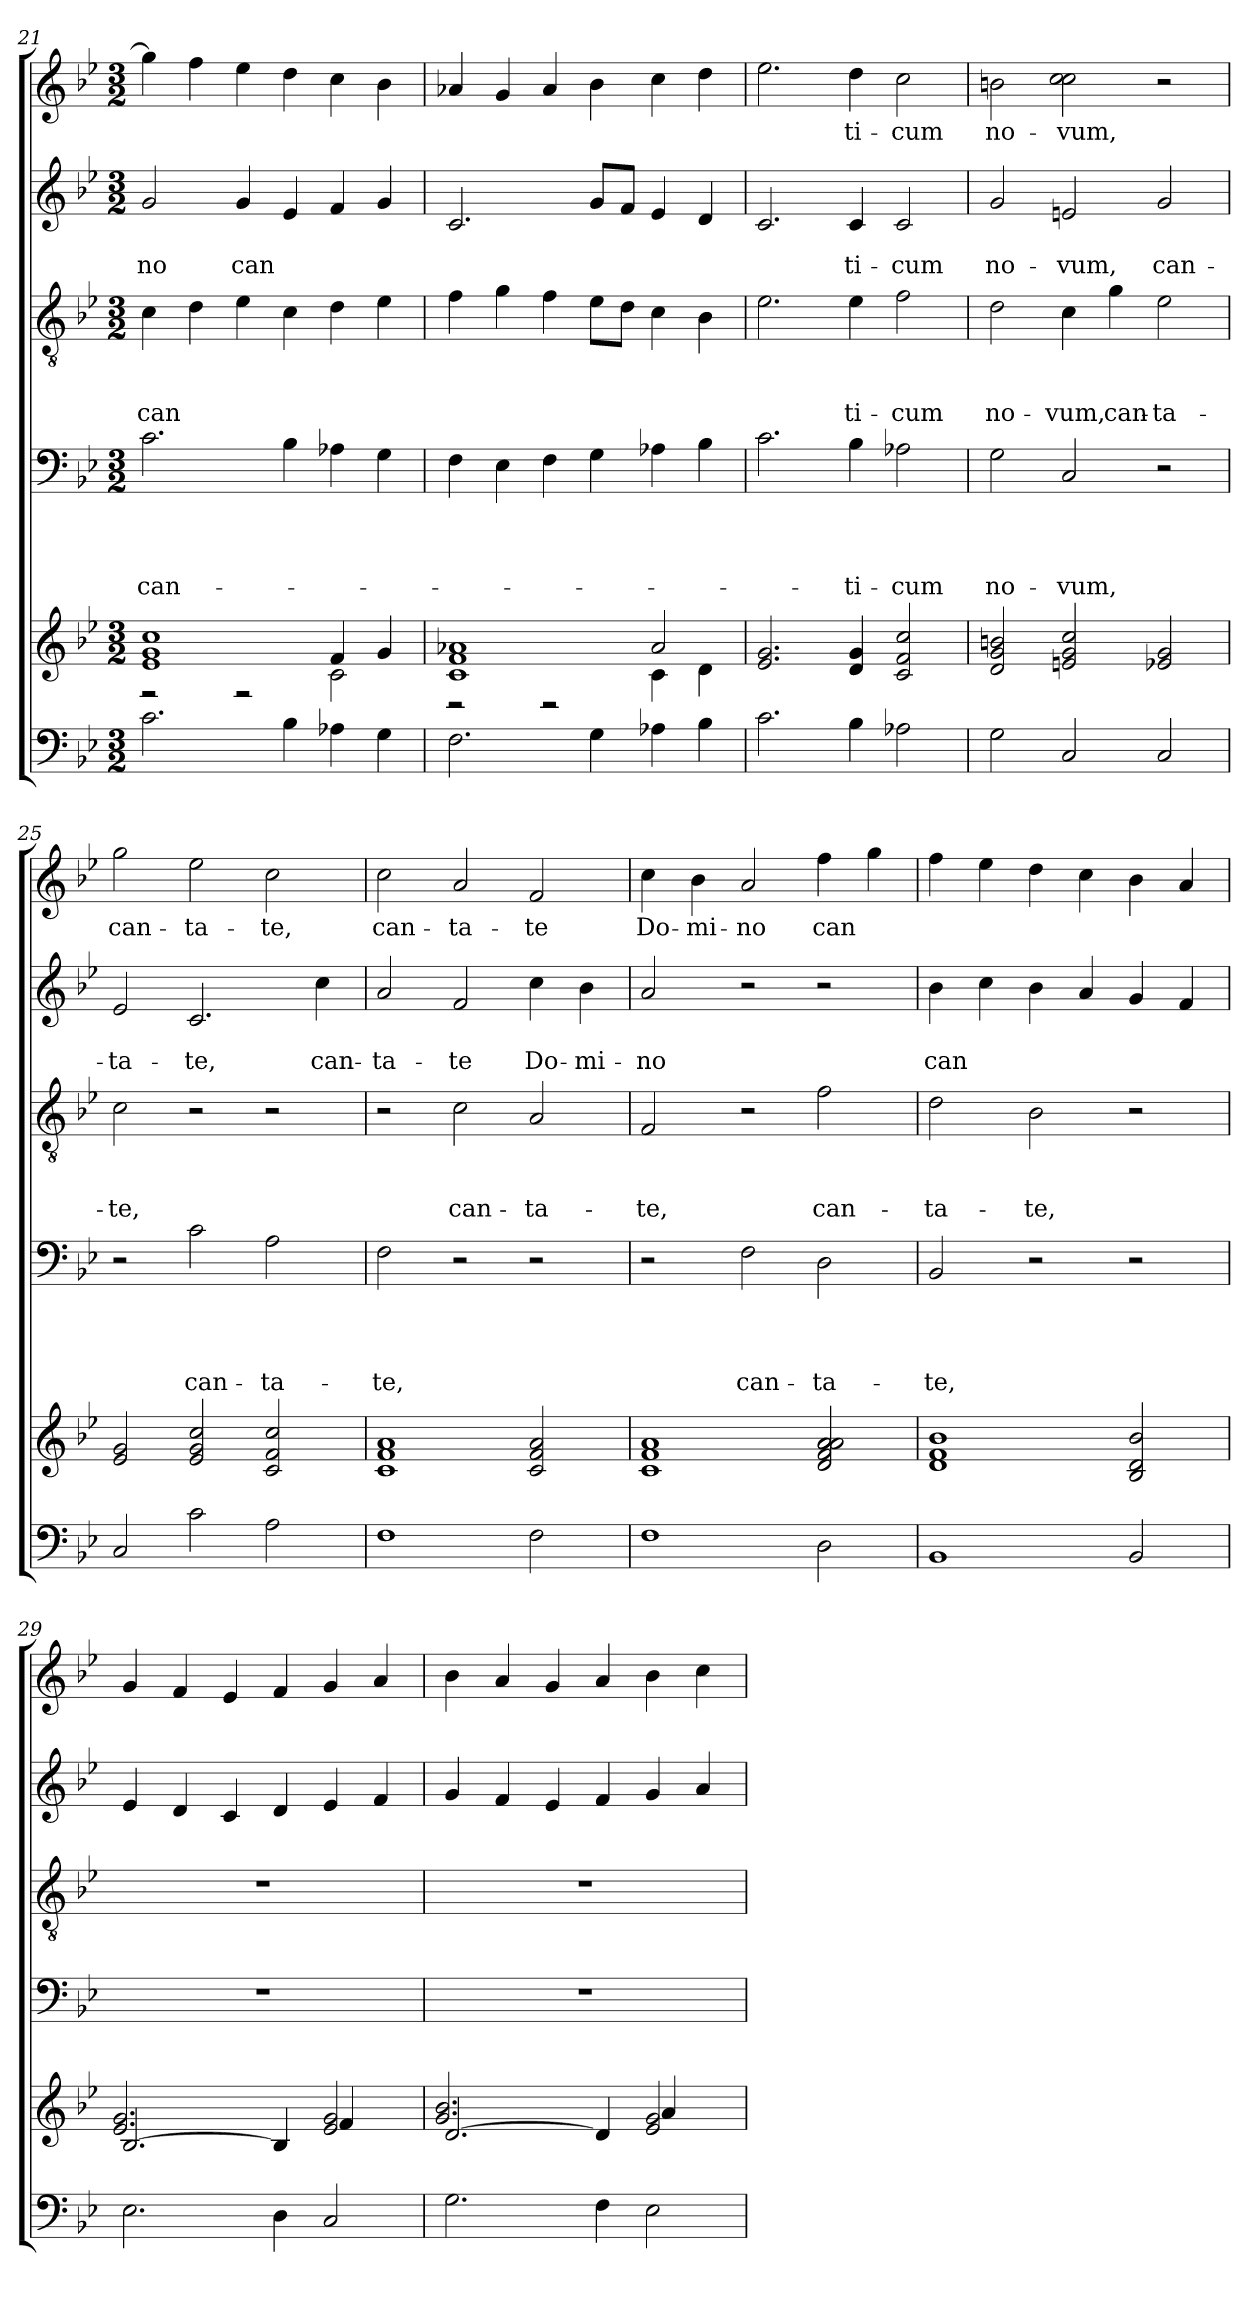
**kern	**kern	**kern	**text	**text	**text	**text	**kern	**text	**text	**text	**kern	**text	**text	**kern	**text
*part6	*part5	*part4	*part4	*part4	*part4	*part4	*part3	*part3	*part3	*part3	*part2	*part2	*part2	*part1	*part1
*staff6	*staff5	*staff4	*staff4	*staff4	*staff4	*staff4	*staff3	*staff3	*staff3	*staff3	*staff2	*staff2	*staff2	*staff1	*staff1
*clefF4	*clefG2	*clefF4	*	*	*	*	*clefGv2	*	*	*	*clefG2	*	*	*clefG2	*
*k[b-e-]	*k[b-e-]	*k[b-e-]	*	*	*	*	*k[b-e-]	*	*	*	*k[b-e-]	*	*	*k[b-e-]	*
*B-:	*B-:	*B-:	*	*	*	*	*B-:	*	*	*	*B-:	*	*	*B-:	*
*M3/2	*M3/2	*M3/2	*	*	*	*	*M3/2	*	*	*	*M3/2	*	*	*M3/2	*
=21	=21	=21	=21	=21	=21	=21	=21	=21	=21	=21	=21	=21	=21	=21	=21
*	*^	*	*	*	*	*	*	*	*	*	*	*	*	*	*
!	!	!	!	!	!	!	!LO:LY:b	!	!	!	!LO:LY:b	!	!	!LO:LY:b	!	!
2.c\	1e- 1g 1cc	2r	2.c\	.	.	.	can-	4c\	.	.	can	2g/	.	-no	4gg\]	.
.	.	.	.	.	.	.	.	4d\	.	.	.	.	.	.	4ff\	.
!	!	!	!	!	!	!	!	!	!	!	!	!	!	!LO:LY:b	!	!
.	.	2r	.	.	.	.	.	4e-\	.	.	.	4g/	.	can	4ee-\	.
4B-\	.	.	4B-\	.	.	.	.	4c\	.	.	.	4e-/	.	.	4dd\	.
4A-X\	4f/	2c\	4A-X\	.	.	.	.	4d\	.	.	.	4f/	.	.	4cc\	.
4G\	4g/	.	4G\	.	.	.	.	4e-\	.	.	.	4g/	.	.	4b-\	.
!!LO:PB:g=z
=22	=22	=22	=22	=22	=22	=22	=22	=22	=22	=22	=22	=22	=22	=22	=22	=22
2.F\	1c 1f 1a-X	2r	4F\	.	.	.	.	4f\	.	.	.	2.c/	.	.	4a-X/	.
.	.	.	4E-\	.	.	.	.	4g\	.	.	.	.	.	.	4g/	.
.	.	2r	4F\	.	.	.	.	4f\	.	.	.	.	.	.	4a-/	.
4G\	.	.	4G\	.	.	.	.	8e-\L	.	.	.	8g/L	.	.	4b-\	.
.	.	.	.	.	.	.	.	8d\J	.	.	.	8f/J	.	.	.	.
4A-X\	2a-/	4c\	4A-X\	.	.	.	.	4c\	.	.	.	4e-/	.	.	4cc\	.
4B-\	.	4d\	4B-\	.	.	.	.	4B-\	.	.	.	4d/	.	.	4dd\	.
*	*v	*v	*	*	*	*	*	*	*	*	*	*	*	*	*	*
=23	=23	=23	=23	=23	=23	=23	=23	=23	=23	=23	=23	=23	=23	=23	=23
2.c\	2.e-/ 2.g/	2.c\	.	.	.	.	2.e-\	.	.	.	2.c/	.	.	2.ee-\	.
!	!	!	!	!	!	!LO:LY:b	!	!	!	!LO:LY:b	!	!	!LO:LY:b	!	!LO:LY:b
4B-\	4d/ 4g/	4B-\	.	.	.	-ti-	4e-\	.	.	ti-	4c/	.	ti-	4dd\	-ti-
!	!	!	!	!	!	!LO:LY:b	!	!	!	!LO:LY:b	!	!	!LO:LY:b	!	!LO:LY:b
2A-X\	2c/ 2f/ 2cc/	2A-X\	.	.	.	-cum	2f\	.	.	-cum	2c/	.	-cum	2cc\	-cum
!!LO:LB:g=z
=24	=24	=24	=24	=24	=24	=24	=24	=24	=24	=24	=24	=24	=24	=24	=24
!	!	!	!	!	!	!LO:LY:b	!	!	!	!LO:LY:b	!	!	!LO:LY:b	!	!LO:LY:b
2G\	2d/ 2g/ 2bn/	2G\	.	.	.	no-	2d\	.	.	no-	2g/	.	no-	2bn\	no-
!	!	!	!	!	!	!LO:LY:b	!	!	!	!LO:LY:b	!	!	!LO:LY:b	!	!LO:LY:b
2C/	2en/ 2g/ 2cc/	2C/	.	.	.	-vum,	4c\	.	.	-vum,	2en/	.	-vum,	2cc\ 2cc\	-vum,
!	!	!	!	!	!	!	!	!	!	!LO:LY:b	!	!	!	!	!
.	.	.	.	.	.	.	4g\	.	.	can-	.	.	.	.	.
!	!	!	!	!	!	!	!	!	!	!LO:LY:b	!	!	!LO:LY:b	!	!
2C/	2e-X/ 2g/	2r	.	.	.	.	2e-\	.	.	-ta-	2g/	.	can-	2r	.
=25	=25	=25	=25	=25	=25	=25	=25	=25	=25	=25	=25	=25	=25	=25	=25
!	!	!	!	!	!	!	!	!	!	!LO:LY:b	!	!	!LO:LY:b	!	!LO:LY:b
2C/	2e-/ 2g/	2r	.	.	.	.	2c\	.	.	-te,	2e-/	.	-ta-	2gg\	can-
!	!	!	!	!	!	!LO:LY:b	!	!	!	!	!	!	!LO:LY:b	!	!LO:LY:b
2c\	2e-/ 2g/ 2cc/	2c\	.	.	.	can-	2r	.	.	.	2.c/	.	-te,	2ee-\	-ta-
!	!	!	!	!	!	!LO:LY:b	!	!	!	!	!	!	!	!	!LO:LY:b
2A\	2c/ 2f/ 2cc/	2A\	.	.	.	-ta-	2r	.	.	.	.	.	.	2cc\	-te,
!	!	!	!	!	!	!	!	!	!	!	!	!	!LO:LY:b	!	!
.	.	.	.	.	.	.	.	.	.	.	4cc\	.	can-	.	.
=26	=26	=26	=26	=26	=26	=26	=26	=26	=26	=26	=26	=26	=26	=26	=26
!	!	!	!	!	!	!LO:LY:b	!	!	!	!	!	!	!LO:LY:b	!	!LO:LY:b
1F	1c 1f 1a	2F\	.	.	.	-te,	2r	.	.	.	2a/	.	-ta-	2cc\	can-
!	!	!	!	!	!	!	!	!	!	!LO:LY:b	!	!	!LO:LY:b	!	!LO:LY:b
.	.	2r	.	.	.	.	2c\	.	.	can-	2f/	.	-te	2a/	-ta-
!	!	!	!	!	!	!	!	!	!	!LO:LY:b	!	!	!LO:LY:b	!	!LO:LY:b
2F\	2c/ 2f/ 2a/	2r	.	.	.	.	2A/	.	.	-ta-	4cc\	.	Do-	2f/	-te
!	!	!	!	!	!	!	!	!	!	!	!	!	!LO:LY:b	!	!
.	.	.	.	.	.	.	.	.	.	.	4b-\	.	-mi-	.	.
=27	=27	=27	=27	=27	=27	=27	=27	=27	=27	=27	=27	=27	=27	=27	=27
!	!	!	!	!	!	!	!	!	!	!LO:LY:b	!	!	!LO:LY:b	!	!LO:LY:b
1F	1c 1f 1a	2r	.	.	.	.	2F/	.	.	-te,	2a/	.	-no	4cc\	Do-
!	!	!	!	!	!	!	!	!	!	!	!	!	!	!	!LO:LY:b
.	.	.	.	.	.	.	.	.	.	.	.	.	.	4b-\	-mi-
!	!	!	!	!	!	!LO:LY:b	!	!	!	!	!	!	!	!	!LO:LY:b
.	.	2F\	.	.	.	can-	2r	.	.	.	2r	.	.	2a/	-no
!	!	!	!	!	!	!LO:LY:b	!	!	!	!LO:LY:b	!	!	!	!	!LO:LY:b
2D\	2d/ 2f/ 2a/ 2a/ 2a/	2D\	.	.	.	-ta-	2f\	.	.	can-	2r	.	.	4ff\	can
.	.	.	.	.	.	.	.	.	.	.	.	.	.	4gg\	.
=28	=28	=28	=28	=28	=28	=28	=28	=28	=28	=28	=28	=28	=28	=28	=28
!	!	!	!	!	!	!LO:LY:b	!	!	!	!LO:LY:b	!	!	!LO:LY:b	!	!
1BB-	1d 1f 1b-	2BB-/	.	.	.	-te,	2d\	.	.	-ta-	4b-\	.	can	4ff\	.
.	.	.	.	.	.	.	.	.	.	.	4cc\	.	.	4ee-\	.
!	!	!	!	!	!	!	!	!	!	!LO:LY:b	!	!	!	!	!
.	.	2r	.	.	.	.	2B-\	.	.	-te,	4b-\	.	.	4dd\	.
.	.	.	.	.	.	.	.	.	.	.	4a/	.	.	4cc\	.
2BB-/	2B-/ 2d/ 2b-/	2r	.	.	.	.	2r	.	.	.	4g/	.	.	4b-\	.
.	.	.	.	.	.	.	.	.	.	.	4f/	.	.	4a/	.
!!LO:PB:g=z
=29	=29	=29	=29	=29	=29	=29	=29	=29	=29	=29	=29	=29	=29	=29	=29
*	*^	*	*	*	*	*	*	*	*	*	*	*	*	*	*
!	!	!	!LO:N:vis=1	!	!	!	!	!LO:N:vis=1	!	!	!	!	!	!	!	!
2.E-\	[<2.B-/	2.e-/ 2.g/	1.r	.	.	.	.	1.r	.	.	.	4e-/	.	.	4g/	.
.	.	.	.	.	.	.	.	.	.	.	.	4d/	.	.	4f/	.
.	.	.	.	.	.	.	.	.	.	.	.	4c/	.	.	4e-/	.
4D\	4B-/]	4ryy	.	.	.	.	.	.	.	.	.	4d/	.	.	4f/	.
2C/	2e-/ 2g/	4f/	.	.	.	.	.	.	.	.	.	4e-/	.	.	4g/	.
.	.	4ryy	.	.	.	.	.	.	.	.	.	4f/	.	.	4a/	.
!!LO:LB:g=z
=30	=30	=30	=30	=30	=30	=30	=30	=30	=30	=30	=30	=30	=30	=30	=30	=30
!	!	!	!LO:N:vis=1	!	!	!	!	!LO:N:vis=1	!	!	!	!	!	!	!	!
2.G\	[<2.d/	2.g/ 2.b-/	1.r	.	.	.	.	1.r	.	.	.	4g/	.	.	4b-\	.
.	.	.	.	.	.	.	.	.	.	.	.	4f/	.	.	4a/	.
.	.	.	.	.	.	.	.	.	.	.	.	4e-/	.	.	4g/	.
4F\	4d/]	4ryy	.	.	.	.	.	.	.	.	.	4f/	.	.	4a/	.
2E-\	2e-/ 2g/	4a/	.	.	.	.	.	.	.	.	.	4g/	.	.	4b-\	.
.	.	4ryy	.	.	.	.	.	.	.	.	.	4a/	.	.	4cc\	.
*	*v	*v	*	*	*	*	*	*	*	*	*	*	*	*	*	*
=	=	=	=	=	=	=	=	=	=	=	=	=	=	=	=
*-	*-	*-	*-	*-	*-	*-	*-	*-	*-	*-	*-	*-	*-	*-	*-
